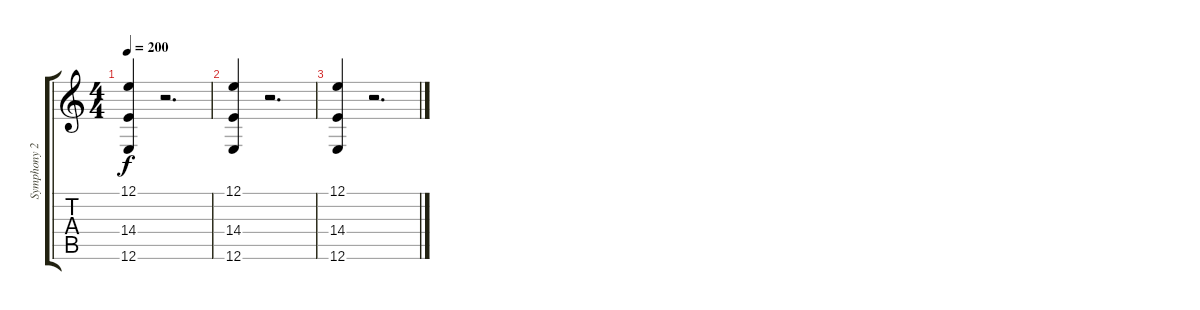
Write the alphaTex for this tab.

\track ("Symphony 2" "Symphony 2") {instrument orchestrahit}
\staff {score tabs}
\tuning (E4 B3 G3 D3 A2 E2) {hide}
\ts (4 4)
\tempo 200
\clef g2
\ks c
(12.1 14.4 12.6).4{dy f} r.2{d} |
(12.1 14.4 12.6).4 r.2{d} |
(12.1 14.4 12.6).4 r.2{d}
